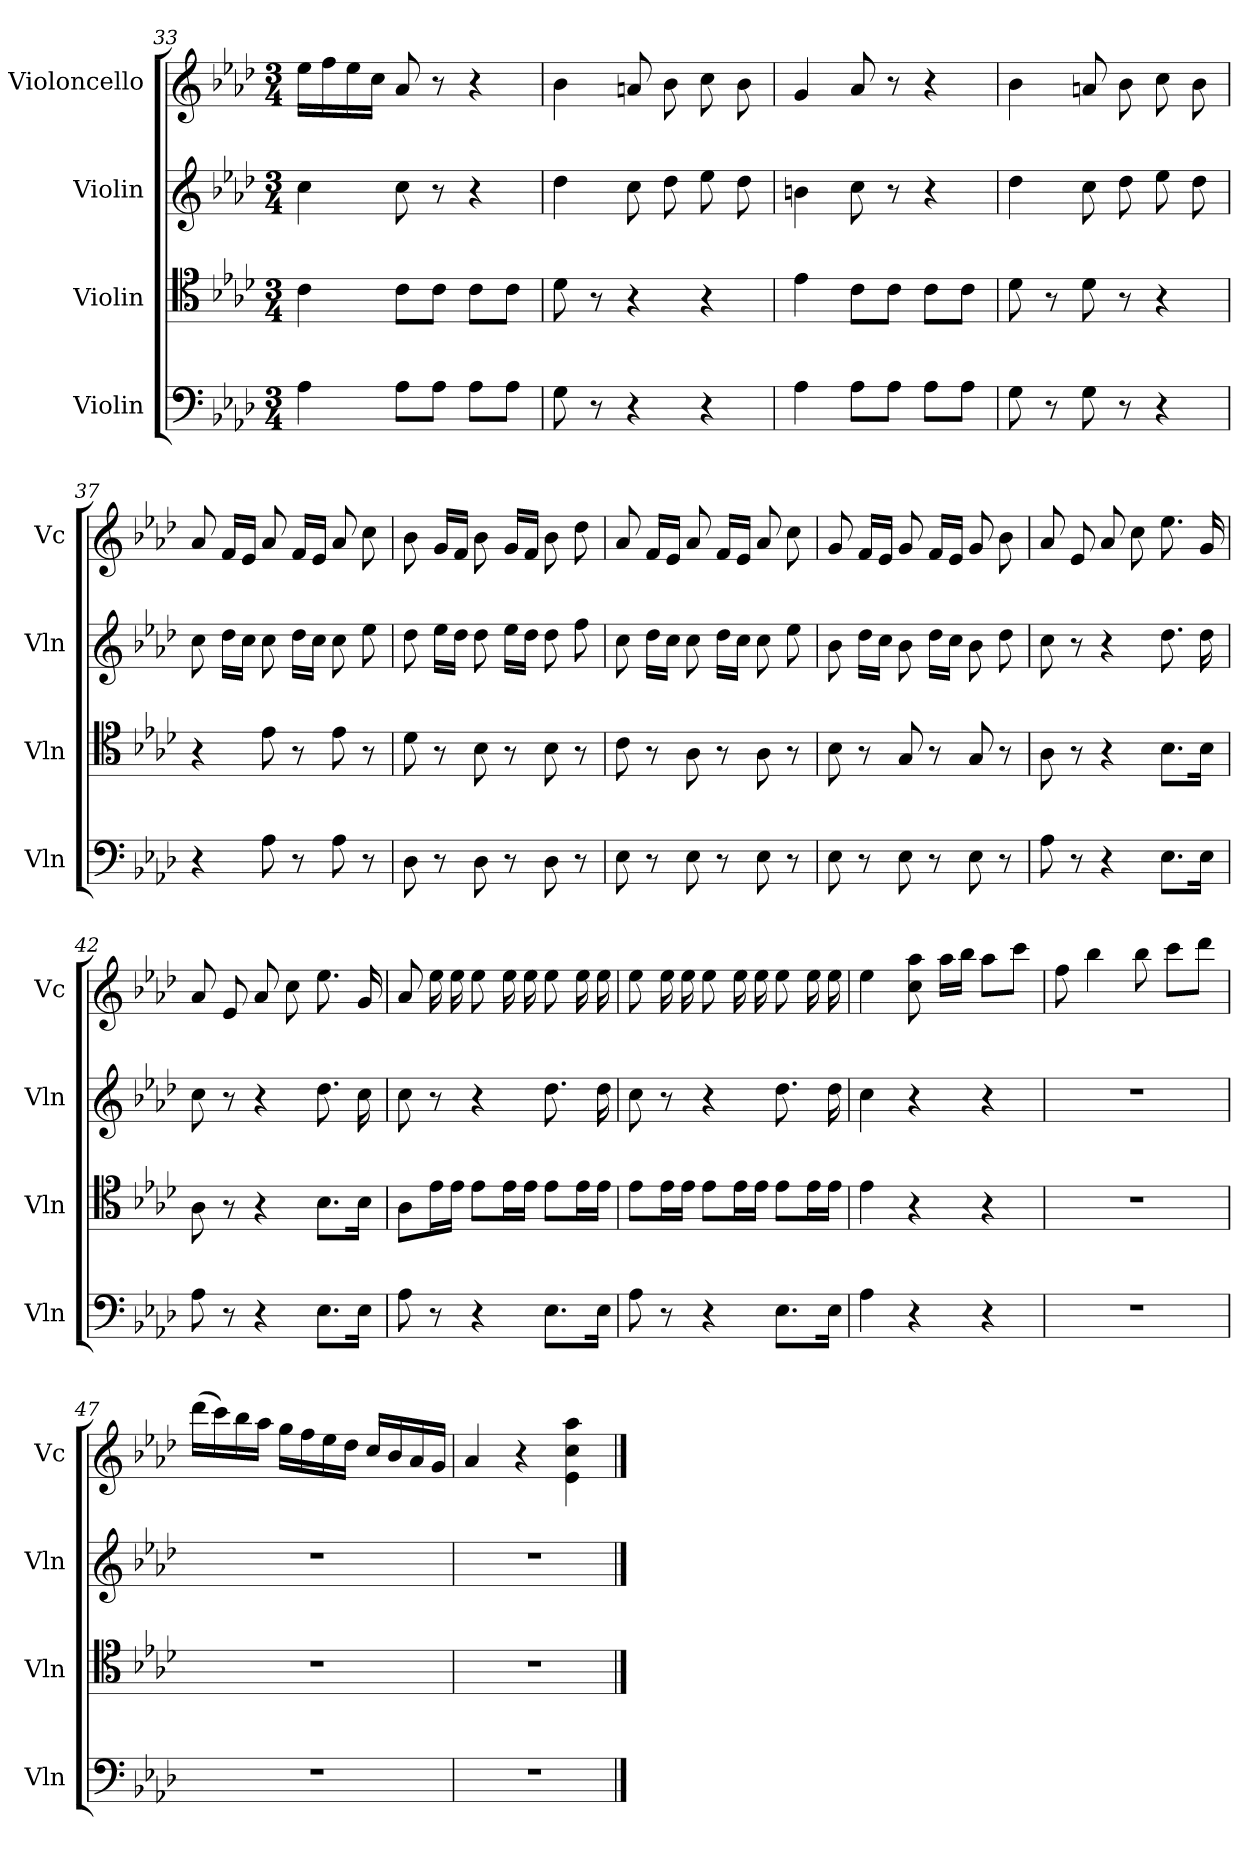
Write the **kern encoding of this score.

**kern	**kern	**kern	**kern
*part4	*part3	*part2	*part1
*staff4	*staff3	*staff2	*staff1
*I"Violin	*I"Violin	*I"Violin	*I"Violoncello
*I'Vln	*I'Vln	*I'Vln	*I'Vc
*clefF4	*clefC4	*clefG2	*clefG2
*k[b-e-a-d-]	*k[b-e-a-d-]	*k[b-e-a-d-]	*k[b-e-a-d-]
*M3/4	*M3/4	*M3/4	*M3/4
=33	=33	=33	=33
4A-\	4c\	4cc\	16ee-\LL
.	.	.	16ff\
.	.	.	16ee-\
.	.	.	16cc\JJ
8A-\L	8c\L	8cc\	8a-/
8A-\J	8c\J	8r	8r
8A-\L	8c\L	4r	4r
8A-\J	8c\J	.	.
=34	=34	=34	=34
8G\	8d-\	4dd-\	4b-\
8r	8r	.	.
4r	4r	8cc\	8an/
.	.	8dd-\	8b-\
4r	4r	8ee-\	8cc\
.	.	8dd-\	8b-\
=35	=35	=35	=35
4A-\	4e-\	4bn\	4g/
8A-\L	8c\L	8cc\	8a-/
8A-\J	8c\J	8r	8r
8A-\L	8c\L	4r	4r
8A-\J	8c\J	.	.
!!LO:LB:g=z
=36	=36	=36	=36
8G\	8d-\	4dd-\	4b-\
8r	8r	.	.
8G\	8d-\	8cc\	8an/
8r	8r	8dd-\	8b-\
4r	4r	8ee-\	8cc\
.	.	8dd-\	8b-\
=37	=37	=37	=37
4r	4r	8cc\	8a-/
.	.	16dd-\LL	16f/LL
.	.	16cc\JJ	16e-/JJ
8A-\	8e-\	8cc\	8a-/
8r	8r	16dd-\LL	16f/LL
.	.	16cc\JJ	16e-/JJ
8A-\	8e-\	8cc\	8a-/
8r	8r	8ee-\	8cc\
=38	=38	=38	=38
8D-\	8d-\	8dd-\	8b-\
8r	8r	16ee-\LL	16g/LL
.	.	16dd-\JJ	16f/JJ
8D-\	8B-\	8dd-\	8b-\
8r	8r	16ee-\LL	16g/LL
.	.	16dd-\JJ	16f/JJ
8D-\	8B-\	8dd-\	8b-\
8r	8r	8ff\	8dd-\
=39	=39	=39	=39
8E-\	8c\	8cc\	8a-/
8r	8r	16dd-\LL	16f/LL
.	.	16cc\JJ	16e-/JJ
8E-\	8A-\	8cc\	8a-/
8r	8r	16dd-\LL	16f/LL
.	.	16cc\JJ	16e-/JJ
8E-\	8A-\	8cc\	8a-/
8r	8r	8ee-\	8cc\
!!LO:LB:g=z
=40	=40	=40	=40
8E-\	8B-\	8b-\	8g/
8r	8r	16dd-\LL	16f/LL
.	.	16cc\JJ	16e-/JJ
8E-\	8G/	8b-\	8g/
8r	8r	16dd-\LL	16f/LL
.	.	16cc\JJ	16e-/JJ
8E-\	8G/	8b-\	8g/
8r	8r	8dd-\	8b-\
=41	=41	=41	=41
8A-\	8A-\	8cc\	8a-/
8r	8r	8r	8e-/
4r	4r	4r	8a-/
.	.	.	8cc\
8.E-\L	8.B-\L	8.dd-\	8.ee-\
16E-\Jk	16B-\Jk	16dd-\	16g/
=42	=42	=42	=42
8A-\	8A-\	8cc\	8a-/
8r	8r	8r	8e-/
4r	4r	4r	8a-/
.	.	.	8cc\
8.E-\L	8.B-\L	8.dd-\	8.ee-\
16E-\Jk	16B-\Jk	16cc\	16g/
=43	=43	=43	=43
8A-\	8A-\L	8cc\	8a-/
8r	16e-\L	8r	16ee-\
.	16e-\JJ	.	16ee-\
4r	8e-\L	4r	8ee-\
.	16e-\L	.	16ee-\
.	16e-\JJ	.	16ee-\
8.E-\L	8e-\L	8.dd-\	8ee-\
.	16e-\L	.	16ee-\
16E-\Jk	16e-\JJ	16dd-\	16ee-\
!!LO:PB:g=z
=44	=44	=44	=44
8A-\	8e-\L	8cc\	8ee-\
8r	16e-\L	8r	16ee-\
.	16e-\JJ	.	16ee-\
4r	8e-\L	4r	8ee-\
.	16e-\L	.	16ee-\
.	16e-\JJ	.	16ee-\
8.E-\L	8e-\L	8.dd-\	8ee-\
.	16e-\L	.	16ee-\
16E-\Jk	16e-\JJ	16dd-\	16ee-\
=45	=45	=45	=45
4A-\	4e-\	4cc\	4ee-\
4r	4r	4r	8cc\ 8aa-\
.	.	.	16aa-\LL
.	.	.	16bb-\JJ
4r	4r	4r	8aa-\L
.	.	.	8ccc\J
=46	=46	=46	=46
2.r	2.r	2.r	8ff\
.	.	.	4bb-\
.	.	.	8bb-\
.	.	.	8ccc\L
.	.	.	8ddd-\J
=47	=47	=47	=47
2.r	2.r	2.r	(>16ddd-\LL
.	.	.	16ccc\)
.	.	.	16bb-\
.	.	.	16aa-\JJ
.	.	.	16gg\LL
.	.	.	16ff\
.	.	.	16ee-\
.	.	.	16dd-\JJ
.	.	.	16cc/LL
.	.	.	16b-/
.	.	.	16a-/
.	.	.	16g/JJ
=48	=48	=48	=48
2.r	2.r	2.r	4a-/
.	.	.	4r
.	.	.	4e-\ 4cc\ 4aa-\
==	==	==	==
*-	*-	*-	*-
